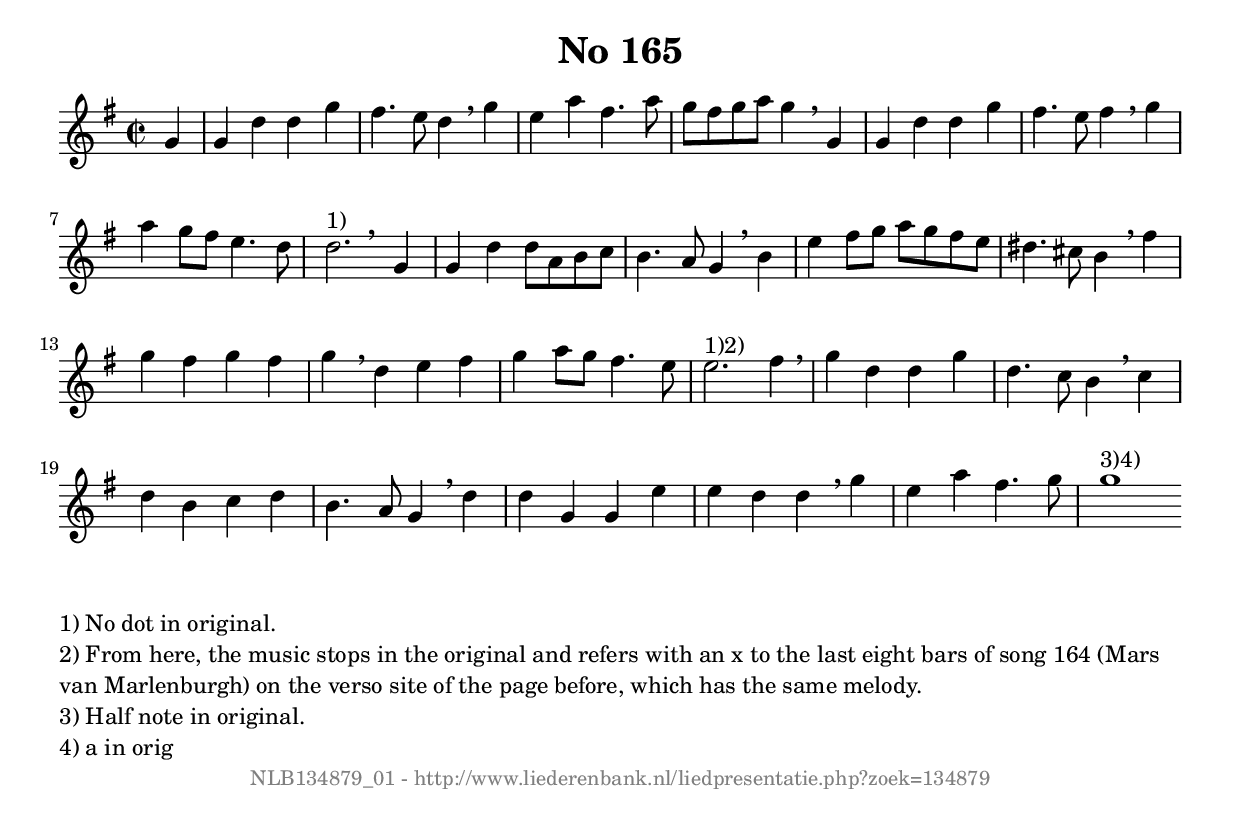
%
% produced by wce2krn 1.64 (7 June 2014)
%
\version"2.16"
#(append! paper-alist '(("long" . (cons (* 210 mm) (* 2000 mm)))))
#(set-default-paper-size "long")
sb = {\breathe}
mBreak = {\breathe }
bBreak = {\breathe }
x = {\once\override NoteHead #'style = #'cross }
gl=\glissando
itime={\override Staff.TimeSignature #'stencil = ##f }
ficta = {\once\set suggestAccidentals = ##t}
fine = {\once\override Score.RehearsalMark #'self-alignment-X = #1 \mark \markup {\italic{Fine}}}
dc = {\once\override Score.RehearsalMark #'self-alignment-X = #1 \mark \markup {\italic{D.C.}}}
dcf = {\once\override Score.RehearsalMark #'self-alignment-X = #1 \mark \markup {\italic{D.C. al Fine}}}
dcc = {\once\override Score.RehearsalMark #'self-alignment-X = #1 \mark \markup {\italic{D.C. al Coda}}}
ds = {\once\override Score.RehearsalMark #'self-alignment-X = #1 \mark \markup {\italic{D.S.}}}
dsf = {\once\override Score.RehearsalMark #'self-alignment-X = #1 \mark \markup {\italic{D.S. al Fine}}}
dsc = {\once\override Score.RehearsalMark #'self-alignment-X = #1 \mark \markup {\italic{D.S. al Coda}}}
pv = {\set Score.repeatCommands = #'((volta "1"))}
sv = {\set Score.repeatCommands = #'((volta "2"))}
tv = {\set Score.repeatCommands = #'((volta "3"))}
qv = {\set Score.repeatCommands = #'((volta "4"))}
xv = {\set Score.repeatCommands = #'((volta #f))}
\header{ tagline = ""
title = "No 165"
}
\score {{
\key g \major
\relative g'
{
\set melismaBusyProperties = #'()
\partial 32*8
\time 2/2
\tempo 4=120
\override Score.MetronomeMark #'transparent = ##t
\override Score.RehearsalMark #'break-visibility = #(vector #t #t #f)
g4 g d'd g fis4. e8 d4 \sb g e a fis4. a8 g fis g a g4 \sb g, g d' d g fis4. e8 fis4 \sb g a g8 fis e4. d8 d2.^"1)" \bar ":|:" \bBreak
g,4 g d' d8 a b c b4. a8 g4 \sb b e fis8 g a g fis e dis4. cis8 b4 \sb fis' g fis g fis g \sb d e fis g a8 g fis4. e8 e2. ^"1)2)" fis4 \mBreak \bar "|"
g4 d d g d4. c8 b4 \sb c d b c d b4. a8 g4 \sb d' d g, g e' e d d \sb g e a fis4. g8 g1^"3)4)" \bar ":|"
 }}
 \midi { }
 \layout {
            indent = 0.0\cm
}
}
\markup { \wordwrap-string #" 
1) No dot in original.

2) From here, the music stops in the original and refers with an x to the last eight bars of song 164 (Mars van Marlenburgh) on the verso site of the page before, which has the same melody. 

3) Half note in original.

4) a in orig
"}
\markup { \vspace #0 } \markup { \with-color #grey \fill-line { \center-column { \smaller "NLB134879_01 - http://www.liederenbank.nl/liedpresentatie.php?zoek=134879" } } }
